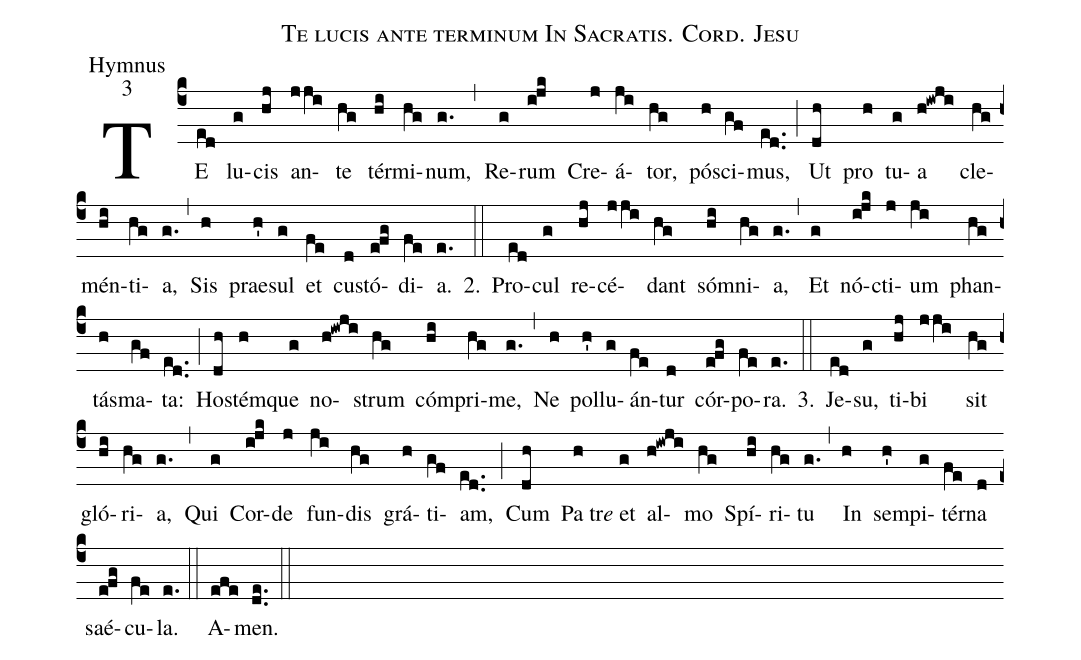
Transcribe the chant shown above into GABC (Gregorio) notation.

name:Te lucis ante terminum In Sacratis. Cord. Jesu;
office-part:Hymnus;
mode:3;
%%
(c4) TE(ed) lu(g)cis(hj) an(jji)te(hg) tér(hi)mi(hg)num,(g.) (,) Re(g)rum(i!jk) Cre(j)á(ji)tor,(hg) pó(h)sci(gf)mus,(ed..) (;) Ut(dh) pro(h) tu(g)a(h!iwji) cle(hg)mén(hi)ti(hg)a,(g.) (,) Sis(h) prae(h')sul(g) et(fe) cu(d)stó(e!fg)di(fe)a.(e.) 2.(::) Pro(ed)cul(g) re(hj)cé(jji)dant(hg) só(hi)mni(hg)a,(g.) (,) Et(g) nó(i!jk)cti(j)um(ji) phan(hg)tá(h)sma(gf)ta:(ed..) (;) Ho(dh)stém(h)que(g) no(h!iwji)strum(hg) cóm(hi)pri(hg)me,(g.) (,) Ne(h) pol(h')lu(g)án(fe)tur(d) cór(e!fg)po(fe)ra.(e.) 3.(::) Je(ed)su,(g) ti(hj)bi(jji) sit(hg) gló(hi)ri(hg)a,(g.) (,) Qui(g) Cor(i!jk)de(j) fun(ji)dis(hg) grá(h)ti(gf)am,(ed..) (;) Cum(dh) Pa(h)tr<i>e</i>() et(g) al(h!iwji)mo(hg) Spí(hi)ri(hg)tu(g.) (,) In(h) sem(h')pi(g)tér(fe)na(d) saé(e!fg)cu(fe)la.(e.) (::) A(efe)men.(de..) (::)
